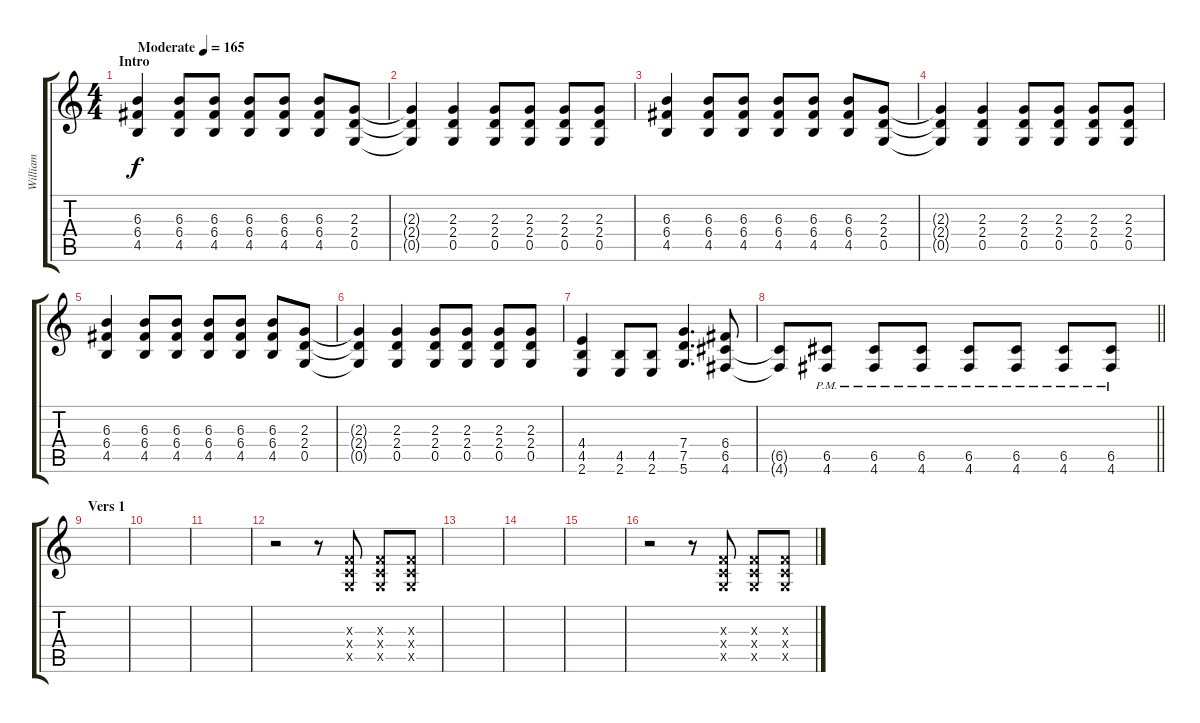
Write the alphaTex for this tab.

\track ("William" "William") {instrument distortionguitar}
\staff {score tabs}
\tuning (D4 A3 F3 C3 G2 D2) {hide}
\ts (4 4)
\section ("" "Intro")
\tempo (165 "Moderate")
\clef g2
\ks c
(6.3 6.4 4.5).4{dy f instrument distortionguitar} (6.3 6.4 4.5).8 (6.3 6.4 4.5).8 (6.3 6.4 4.5).8 (6.3 6.4 4.5).8 (6.3 6.4 4.5).8 (2.3 2.4 0.5).8 |
(2.3{t} 2.4{t} 0.5{t}).4 (2.3 2.4 0.5).4 (2.3 2.4 0.5).8 (2.3 2.4 0.5).8 (2.3 2.4 0.5).8 (2.3 2.4 0.5).8 |
(6.3 6.4 4.5).4 (6.3 6.4 4.5).8 (6.3 6.4 4.5).8 (6.3 6.4 4.5).8 (6.3 6.4 4.5).8 (6.3 6.4 4.5).8 (2.3 2.4 0.5).8 |
(2.3{t} 2.4{t} 0.5{t}).4 (2.3 2.4 0.5).4 (2.3 2.4 0.5).8 (2.3 2.4 0.5).8 (2.3 2.4 0.5).8 (2.3 2.4 0.5).8 |
(6.3 6.4 4.5).4 (6.3 6.4 4.5).8 (6.3 6.4 4.5).8 (6.3 6.4 4.5).8 (6.3 6.4 4.5).8 (6.3 6.4 4.5).8 (2.3 2.4 0.5).8 |
(2.3{t} 2.4{t} 0.5{t}).4 (2.3 2.4 0.5).4 (2.3 2.4 0.5).8 (2.3 2.4 0.5).8 (2.3 2.4 0.5).8 (2.3 2.4 0.5).8 |
(4.4 4.5 2.6).4 (4.5 2.6).8 (4.5 2.6).8 (7.4 7.5 5.6).4{d} (6.4 6.5 4.6).8 |
\barLineRight lightlight
(6.5{t} 4.6{t}).8 (6.5{pm} 4.6{pm}).8 (6.5{pm} 4.6{pm}).8 (6.5{pm} 4.6{pm}).8 (6.5{pm} 4.6{pm}).8 (6.5{pm} 4.6{pm}).8 (6.5{pm} 4.6{pm}).8 (6.5{pm} 4.6{pm}).8 |
\section ("" "Vers 1")
|
|
|
r.2 r.8 (0.3{x} 0.4{x} 0.5{x}).8 (0.3{x} 0.4{x} 0.5{x}).8 (0.3{x} 0.4{x} 0.5{x}).8 |
|
|
|
r.2 r.8 (0.3{x} 0.4{x} 0.5{x}).8 (0.3{x} 0.4{x} 0.5{x}).8 (0.3{x} 0.4{x} 0.5{x}).8
